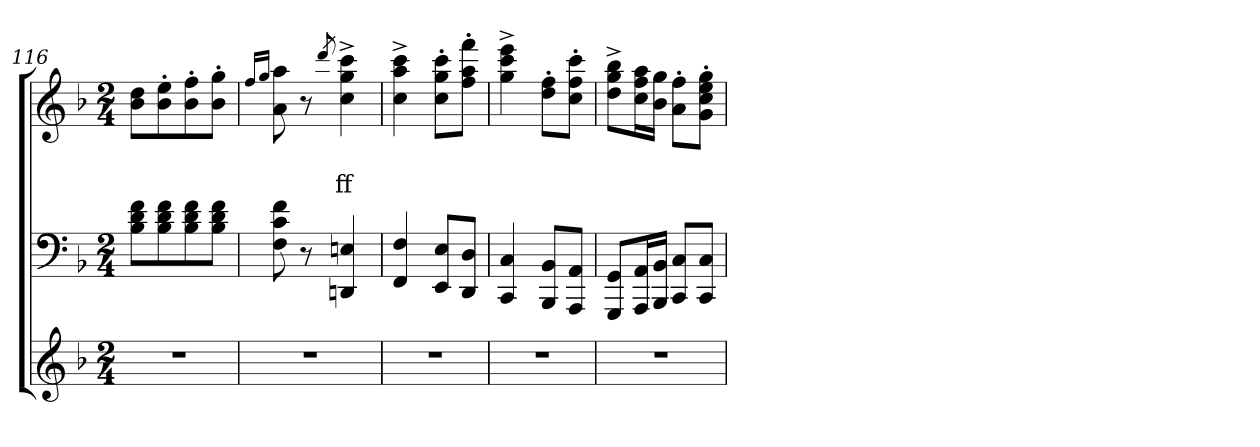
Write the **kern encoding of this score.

**kern	**kern	**kern	**text	**text
*part3	*part2	*part1	*part1	*part1
*staff3	*staff2	*staff1	*staff1	*staff1
*clefG2	*clefF4	*clefG2	*	*
*k[b-]	*k[b-]	*k[b-]	*	*
*M2/4	*M2/4	*M2/4	*	*
=116	=116	=116	=116	=116
2r	8f 8d 8B-L	8dd 8b-L	.	.
.	8f 8d 8B-	8ee'> 8b-'>	.	.
.	8f 8d 8B-	8ff'> 8b-'>	.	.
.	8f 8d 8B-J	8gg'> 8b-'>J	.	.
=117	=117	=117	=117	=117
.	.	16qqffLL	.	.
.	.	16qqggJJ	.	.
2r	8f 8c 8F	8aa 8a	.	.
.	8r	8r	.	.
.	.	8qddd	.	.
.	4En 4DDn	4ccc^> 4gg^> 4cc^>	.	ff
=118	=118	=118	=118	=118
2r	4F 4FF	4ccc^> 4aa^> 4cc^>	.	.
.	8E 8EEL	8ccc'> 8gg'> 8cc'>L	.	.
.	8D 8DDJ	8fff'> 8aa'> 8ff'>J	.	.
=119	=119	=119	=119	=119
2r	4C 4CC	4eee^> 4ccc^> 4gg^>	.	.
.	8BB- 8BBB-L	8ff'> 8dd'>L	.	.
.	8AA 8AAAJ	8ccc'> 8ff'> 8cc'>J	.	.
=120	=120	=120	=120	=120
2r	8GG 8GGGL	8bb-^> 8gg^> 8dd^>L	.	.
.	16AA 16AAAL	16aa 16ff 16ccL	.	.
.	16BB- 16BBB-JJ	16gg 16b-JJ	.	.
.	8C 8CCL	8ff'> 8a'>L	.	.
.	8C 8CCJ	8gg'> 8ee'> 8cc'> 8g'>J	.	.
=	=	=	=	=
*-	*-	*-	*-	*-
